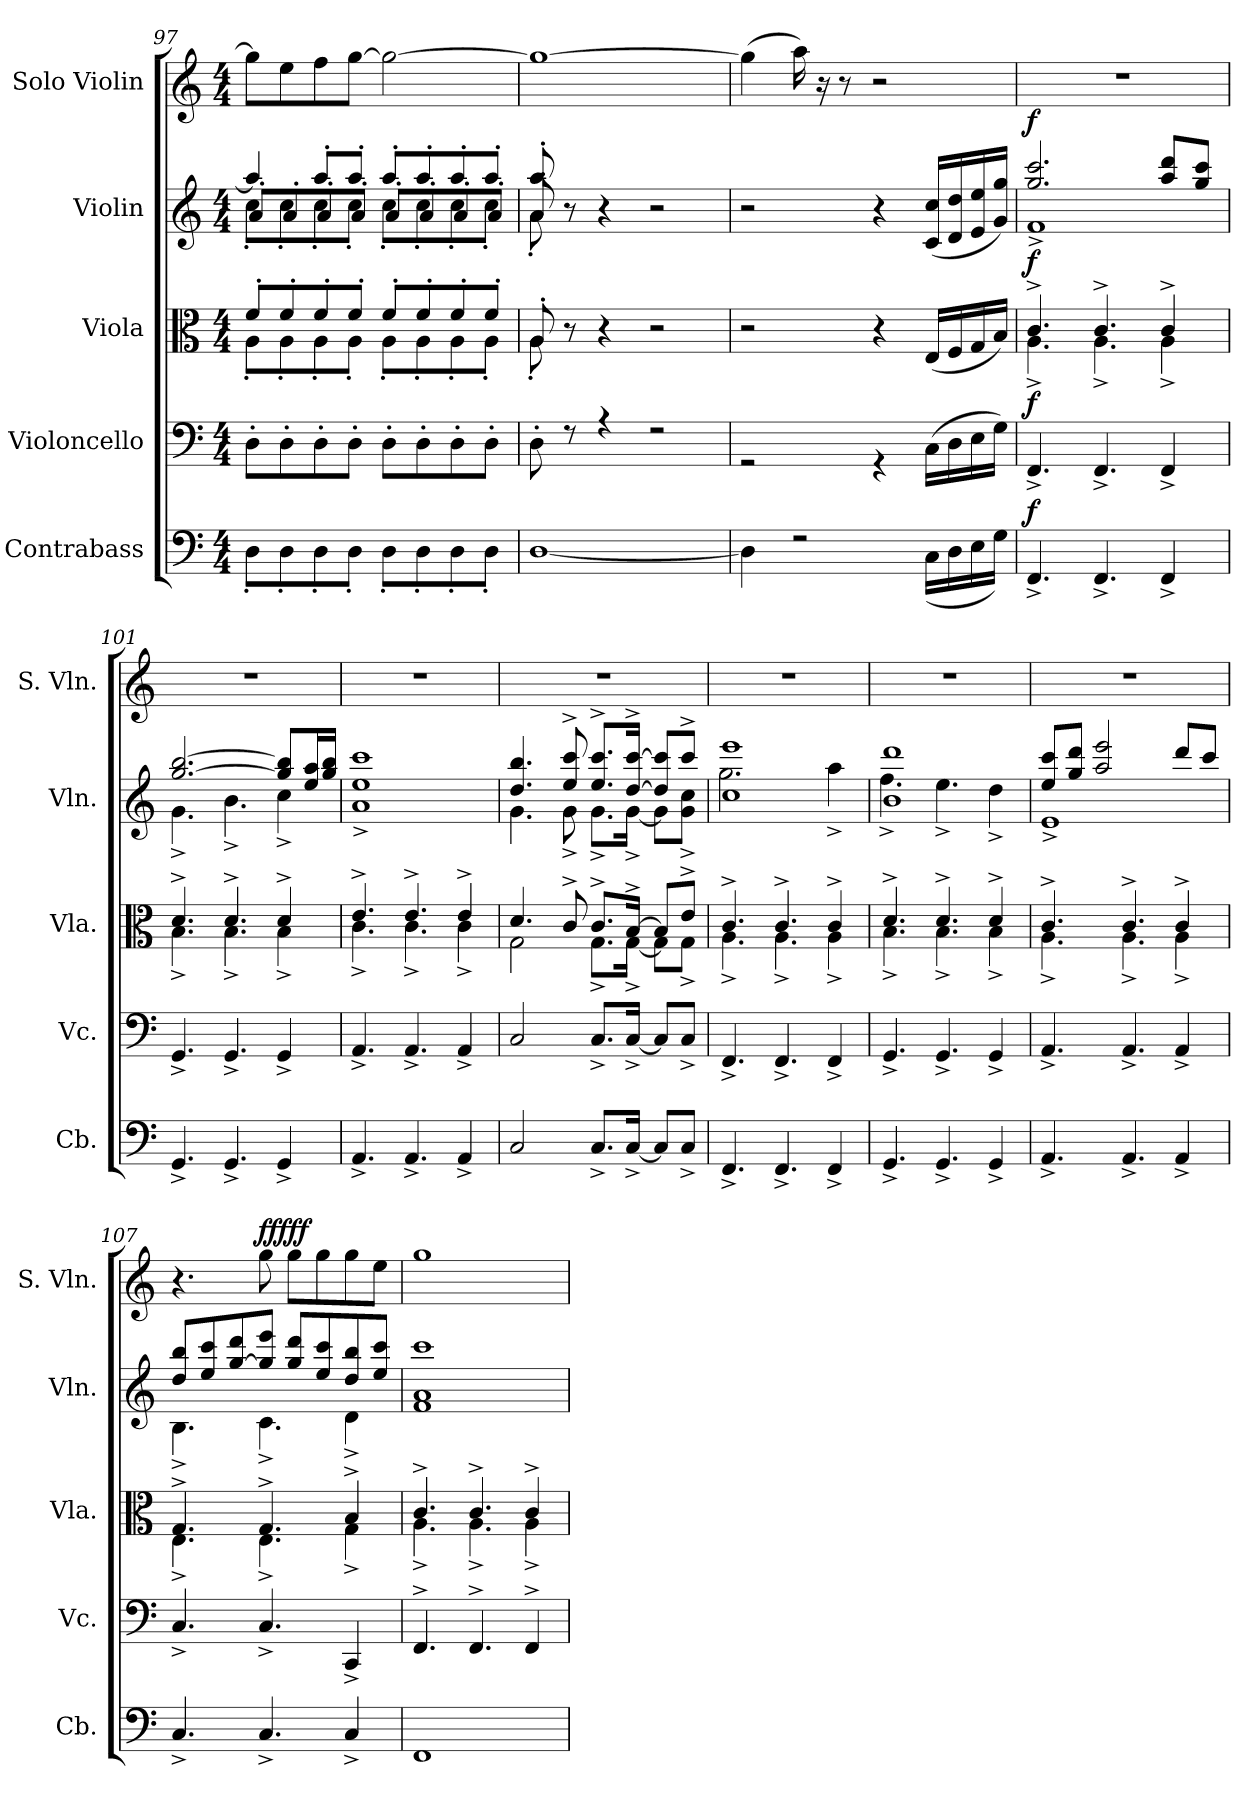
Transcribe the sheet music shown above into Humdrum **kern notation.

**kern	**dynam	**kern	**dynam	**kern	**dynam	**kern	**dynam	**kern	**dynam
*part5	*part5	*part4	*part4	*part3	*part3	*part2	*part2	*part1	*part1
*staff5	*staff5	*staff4	*staff4	*staff3	*staff3	*staff2	*staff2	*staff1	*staff1
*I"Contrabass	*	*I"Violoncello	*	*I"Viola	*	*I"Violin	*	*I"Solo Violin	*
*I'Cb.	*	*I'Vc.	*	*I'Vla.	*	*I'Vln.	*	*I'S. Vln.	*
!!LO:LB:g=z
*clefF4	*	*clefF4	*	*clefC3	*	*clefG2	*	*clefG2	*
*ITrd7c12	*	*	*	*	*	*	*	*	*
*k[]	*	*k[]	*	*k[]	*	*k[]	*	*k[]	*
*M4/4	*	*M4/4	*	*M4/4	*	*M4/4	*	*M4/4	*
=97	=97	=97	=97	=97	=97	=97	=97	=97	=97
*^	*	*	*	*^	*	*^	*	*	*
*	*	*	*	*	*	*	*	*	*^	*	*	*
1ryy	8DD'\L	.	8D'\L	.	8f'/L	8A'\L	.	4aa/]	8cc'\L	8a'/L	.	8gg\L]	.
.	8DD'\	.	8D'\	.	8f'/	8A'\	.	.	8cc'\	8a'/	.	8ee\	.
.	8DD'\	.	8D'\	.	8f'/	8A'\	.	8aa'/L	8cc'\	8a'/	.	8ff\	.
.	8DD'\J	.	8D'\J	.	8f'/J	8A'\J	.	8aa'/J	8cc'\J	8a'/J	.	[8gg\J	.
.	8DD'\L	.	8D'\L	.	8f'/L	8A'\L	.	8aa'/L	8cc'\L	8a'/L	.	2gg\_	.
.	8DD'\	.	8D'\	.	8f'/	8A'\	.	8aa'/	8cc'\	8a'/	.	.	.
.	8DD'\	.	8D'\	.	8f'/	8A'\	.	8aa'/	8cc'\	8a'/	.	.	.
.	8DD'\J	.	8D'\J	.	8f'/J	8A'\J	.	8aa'/J	8cc'\J	8a'/J	.	.	.
=98	=98	=98	=98	=98	=98	=98	=98	=98	=98	=98	=98	=98	=98
*	*	*	*^	*	*	*	*	*	*	*	*	*	*
1ryy	[1DD	.	8D'\	1ryy	.	8A'/	8A'\	.	8aa'/	8a'\	8a'/	.	1gg_	.
.	.	.	8r	.	.	8r	8ryy	.	8r	8ryy	8ryy	.	.	.
.	.	.	4r	.	.	4r	4ryy	.	4r	4ryy	4ryy	.	.	.
.	.	.	2r	.	.	2r	2ryy	.	2r	2ryy	2ryy	.	.	.
*	*	*	*	*	*	*v	*v	*	*	*	*	*	*	*
*	*	*	*	*	*	*	*	*v	*v	*v	*	*	*
=99	=99	=99	=99	=99	=99	=99	=99	=99	=99	=99	=99
1ryy	4DD\]	.	2rGG	2.ryy	.	2r	.	2r	.	(4gg\]	.
.	2rF	.	.	.	.	.	.	.	.	16aa\)	.
.	.	.	.	.	.	.	.	.	.	16r	.
.	.	.	.	.	.	.	.	.	.	8r	.
.	.	.	4rGG	.	.	4r	.	4r	.	2r	.
.	(16CC\LL	.	4rEEyy	(16C\LL	.	(16E/LL	.	(16c/ 16cc/LL	.	.	.
.	16DD\	.	.	16D\	.	16F/	.	16d/ 16dd/	.	.	.
.	16EE\	.	.	16E\	.	16G/	.	16e/ 16ee/	.	.	.
.	16GG\JJ)	.	.	16G\JJ)	.	16B/JJ)	.	16g/ 16gg/JJ)	.	.	.
=100	=100	=100	=100	=100	=100	=100	=100	=100	=100	=100	=100
*	*	*	*	*	*	*^	*	*^	*	*	*
!	!	!LO:DY:a	!	!	!LO:DY:a	!	!	!LO:DY:a	!	!	!LO:DY:a	!	!
*v	*v	*	*	*	*	*	*	*	*	*	*	*	*
*	*	*v	*v	*	*	*	*	*	*	*	*	*
4.FFF^/	f	4.FF^/	f	4.c^/	4.A^\	f	2.gg/ 2.ccc/	1f^	f	1r	.
4.FFF^/	.	4.FF^/	.	4.c^/	4.A^\	.	.	.	.	.	.
4FFF^/	.	4FF^/	.	4c^/	4A^\	.	8aa/ 8ddd/L	.	.	.	.
.	.	.	.	.	.	.	8gg/ 8ccc/J	.	.	.	.
=101	=101	=101	=101	=101	=101	=101	=101	=101	=101	=101	=101
4.GGG^/	.	4.GG^/	.	4.d^/	4.B^\	.	[2.gg/ [2.bb/	4.g^\	.	1r	.
4.GGG^/	.	4.GG^/	.	4.d^/	4.B^\	.	.	4.b^\	.	.	.
4GGG^/	.	4GG^/	.	4d^/	4B^\	.	8gg/] 8bb/]L	4cc^\	.	.	.
.	.	.	.	.	.	.	16ee/ 16aa/L	.	.	.	.
.	.	.	.	.	.	.	16gg/ 16bb/JJ	.	.	.	.
!!LO:PB:g=z
=102	=102	=102	=102	=102	=102	=102	=102	=102	=102	=102	=102
4.AAA^/	.	4.AA^/	.	4.e^/	4.c^\	.	1ee 1ccc	1a^	.	1r	.
4.AAA^/	.	4.AA^/	.	4.e^/	4.c^\	.	.	.	.	.	.
4AAA^/	.	4AA^/	.	4e^/	4c^\	.	.	.	.	.	.
=103	=103	=103	=103	=103	=103	=103	=103	=103	=103	=103	=103
2CC/	.	2C/	.	4.d/	2G\	.	4.dd/ 4.bb/	4.g\	.	1r	.
.	.	.	.	8c^/	.	.	8ee/^ 8ccc/^	8g^\	.	.	.
8.CC^/L	.	8.C^/L	.	8.c^/L	8.G^\L	.	8.ee/^ 8.ccc/^L	8.g^\L	.	.	.
[16CC^/Jk	.	[16C^/Jk	.	[16B^/Jk	[16G^\Jk	.	[16dd/^ [16ccc/^Jk	[16g^\Jk	.	.	.
8CC/L]	.	8C/L]	.	8B/L]	8G\L]	.	8dd/] 8ccc/]L	8g\L]	.	.	.
8CC^/J	.	8C^/J	.	8e^/J	8G^\J	.	8ccc^/J	8g\^ 8cc\^J	.	.	.
=104	=104	=104	=104	=104	=104	=104	=104	=104	=104	=104	=104
4.FFF^/	.	4.FF^/	.	4.c^/	4.A^\	.	1cc 1eee	2.gg\	.	1r	.
4.FFF^/	.	4.FF^/	.	4.c^/	4.A^\	.	.	.	.	.	.
4FFF^/	.	4FF^/	.	4c^/	4A^\	.	.	4aa^\	.	.	.
=105	=105	=105	=105	=105	=105	=105	=105	=105	=105	=105	=105
4.GGG^/	.	4.GG^/	.	4.d^/	4.B^\	.	1b 1ddd	4.ff^\	.	1r	.
4.GGG^/	.	4.GG^/	.	4.d^/	4.B^\	.	.	4.ee^\	.	.	.
4GGG^/	.	4GG^/	.	4d^/	4B^\	.	.	4dd^\	.	.	.
=106	=106	=106	=106	=106	=106	=106	=106	=106	=106	=106	=106
4.AAA^/	.	4.AA^/	.	4.c^/	4.A^\	.	8ee/ 8ccc/L	1e^	.	1r	.
.	.	.	.	.	.	.	8gg/ 8ddd/J	.	.	.	.
.	.	.	.	.	.	.	2aa/ 2eee/	.	.	.	.
4.AAA^/	.	4.AA^/	.	4.c^/	4.A^\	.	.	.	.	.	.
4AAA^/	.	4AA^/	.	4c^/	4A^\	.	8ddd/L	.	.	.	.
.	.	.	.	.	.	.	8ccc/J	.	.	.	.
!!LO:LB:g=z
=107	=107	=107	=107	=107	=107	=107	=107	=107	=107	=107	=107
4.CC^/	.	4.C^/	.	4.G^/	4.E^\	.	8dd/ 8bb/L	4.B^\	.	4.r	.
.	.	.	.	.	.	.	8ee/ 8ccc/	.	.	.	.
.	.	.	.	.	.	.	[8gg/ 8ddd/	.	.	.	.
!	!	!	!	!	!	!	!	!	!	!	!LO:DY:a
!	!	!	!	!	!	!	!	!	!	!	!LO:DY:n=1:a
4.CC^/	.	4.C^/	.	4.G^/	4.E^\	.	8gg/] 8eee/J	4.c^\	.	8gg\	fff ff
.	.	.	.	.	.	.	8gg/ 8ddd/L	.	.	8gg\L	.
.	.	.	.	.	.	.	8ee/ 8ccc/	.	.	8gg\	.
4CC^/	.	4CC^/	.	4B^/	4G^\	.	8dd/ 8bb/	4d^\	.	8gg\	.
.	.	.	.	.	.	.	8ee/ 8ccc/J	.	.	8ee\J	.
=108	=108	=108	=108	=108	=108	=108	=108	=108	=108	=108	=108
*^	*	*^	*	*	*	*	*	*	*	*	*
1ryy	1FFF	.	4.FF^/	1ryy	.	4.c^/	4.A^\	.	1a 1ccc	1f	.	1gg	.
.	.	.	4.FF^/	.	.	4.c^/	4.A^\	.	.	.	.	.	.
.	.	.	4FF^/	.	.	4c^/	4A^\	.	.	.	.	.	.
*v	*v	*	*	*	*	*v	*v	*	*v	*v	*	*	*
*	*	*v	*v	*	*	*	*	*	*	*
=	=	=	=	=	=	=	=	=	=
*-	*-	*-	*-	*-	*-	*-	*-	*-	*-
